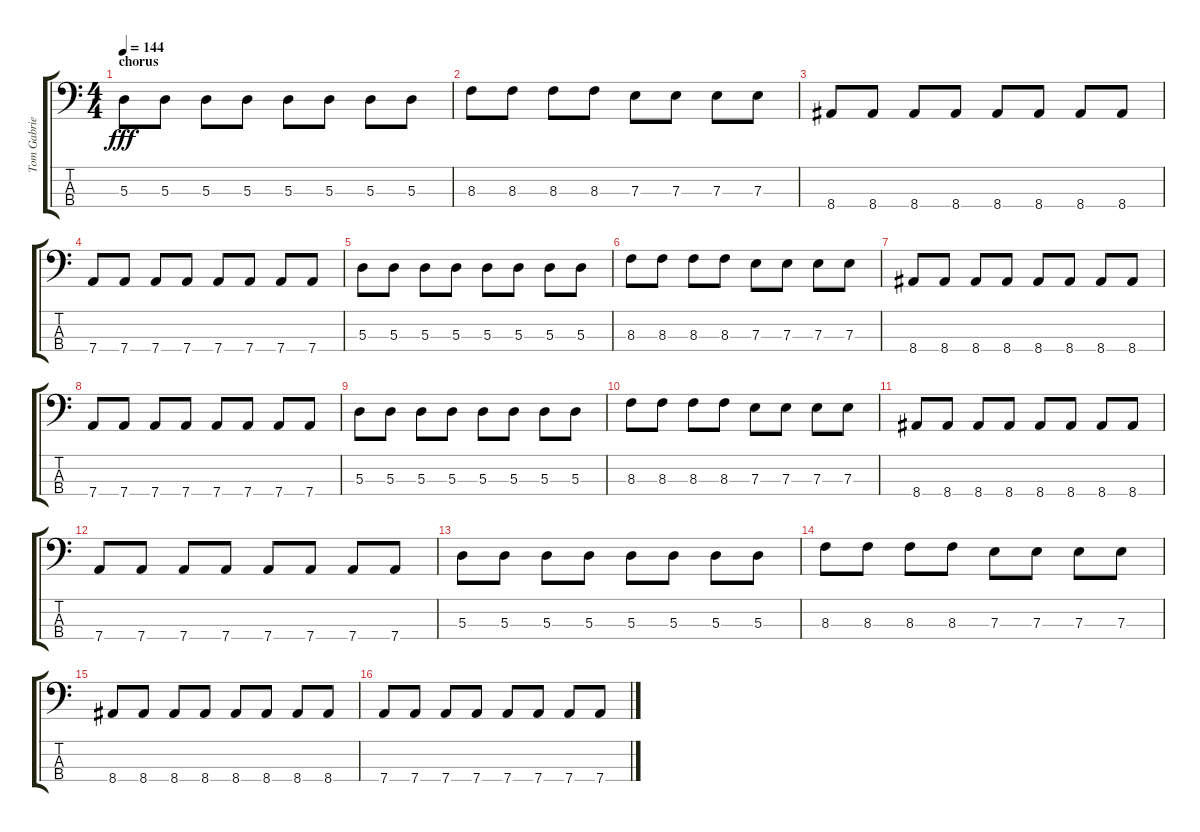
\track ("Tom Gabriel (Bass Guitar)" "Tom Gabrie") {instrument electricbasspick}
\staff {score tabs}
\tuning (G2 D2 A1 D1) {hide}
\ts (4 4)
\section ("" "chorus")
\tempo 144
\clef f4
\ks c
5.3.8{dy fff} 5.3.8 5.3.8 5.3.8 5.3.8 5.3.8 5.3.8 5.3.8 |
8.3.8 8.3.8 8.3.8 8.3.8 7.3.8 7.3.8 7.3.8 7.3.8 |
8.4.8 8.4.8 8.4.8 8.4.8 8.4.8 8.4.8 8.4.8 8.4.8 |
7.4.8 7.4.8 7.4.8 7.4.8 7.4.8 7.4.8 7.4.8 7.4.8 |
5.3.8 5.3.8 5.3.8 5.3.8 5.3.8 5.3.8 5.3.8 5.3.8 |
8.3.8 8.3.8 8.3.8 8.3.8 7.3.8 7.3.8 7.3.8 7.3.8 |
8.4.8 8.4.8 8.4.8 8.4.8 8.4.8 8.4.8 8.4.8 8.4.8 |
7.4.8 7.4.8 7.4.8 7.4.8 7.4.8 7.4.8 7.4.8 7.4.8 |
5.3.8 5.3.8 5.3.8 5.3.8 5.3.8 5.3.8 5.3.8 5.3.8 |
8.3.8 8.3.8 8.3.8 8.3.8 7.3.8 7.3.8 7.3.8 7.3.8 |
8.4.8 8.4.8 8.4.8 8.4.8 8.4.8 8.4.8 8.4.8 8.4.8 |
7.4.8 7.4.8 7.4.8 7.4.8 7.4.8 7.4.8 7.4.8 7.4.8 |
5.3.8 5.3.8 5.3.8 5.3.8 5.3.8 5.3.8 5.3.8 5.3.8 |
8.3.8 8.3.8 8.3.8 8.3.8 7.3.8 7.3.8 7.3.8 7.3.8 |
8.4.8 8.4.8 8.4.8 8.4.8 8.4.8 8.4.8 8.4.8 8.4.8 |
7.4.8 7.4.8 7.4.8 7.4.8 7.4.8 7.4.8 7.4.8 7.4.8
